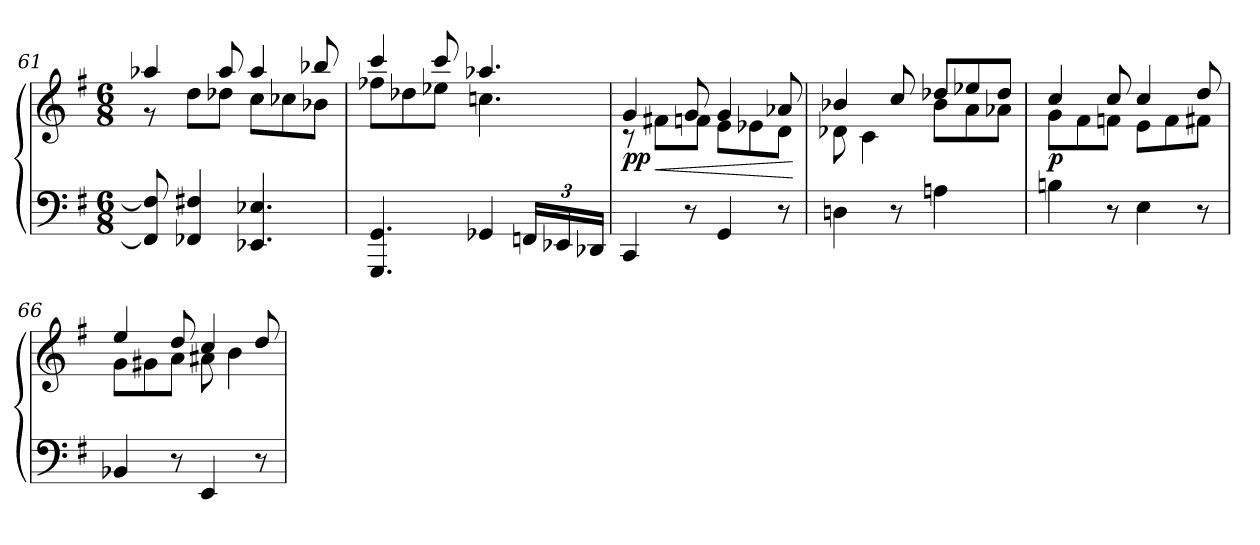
**kern	**kern	**dynam
*part1	*part1	*part1
*staff2	*staff1	*staff1/2
*clefF4	*clefG2	*
*k[f#]	*k[f#]	*
*M6/8	*M6/8	*
=61	=61	=61
*	*^	*
8F/] 8FF/]	4aa-X/	8rg	.
4F#/ 4FF-X/	.	8dd\L	.
.	8aa-/	8dd-X\J	.
4.E-X/ 4.EE-X/	4aa-/	8cc\L	.
.	.	8cc-X\	.
.	8bb-X/	8b-X\J	.
=62	=62	=62	=62
4.GG/ 4.GGG/	4ccc/	8ff-X\L	.
.	.	8dd-X\	.
.	8ccc/	8ee-X\J	.
4GG-X/	4.aa-X/	4.ccn\	.
24FFn/LL	.	.	.
24EE-X/	.	.	.
24DD-X/JJ	.	.	.
=63	=63	=63	=63
!	!	!	!LO:DY:b
4CC/	4g/	8rB	pp
!	!	!	!LO:HP:b
.	.	8f#X\L	<
8r	8g/	8fn\J	.
4GG/	4g/	8e\L	.
.	.	8e-X\	.
8r	8a-X/	8d\J	.
*	*v	*v	*
.	.	[
!!LO:LB:g=z
=64	=64	=64
*	*^	*
4Dn\	4b-X/	8d-X\	.
.	.	4c\	.
8r	8cc/	.	.
4An\	8dd-X/L	8b-\L	.
.	8ee-X/	8a\	.
8ryy	8dd-/J	8a-X\J	.
=65	=65	=65	=65
!	!	!	!LO:DY:b
4Bn\	4cc/	8g\L	p
.	.	8f#\	.
8r	8cc/	8fn\J	.
4E\	4cc/	8e\L	.
.	.	8f\	.
8r	8dd/	8f#X\J	.
=66	=66	=66	=66
4BB-X/	4ee/	8g\L	.
.	.	8g#X\	.
8r	8dd/	8a\J	.
4EE/	4cc/	8a#X\	.
.	.	4b\	.
8r	8dd/	.	.
*	*v	*v	*
=	=	=
*-	*-	*-
